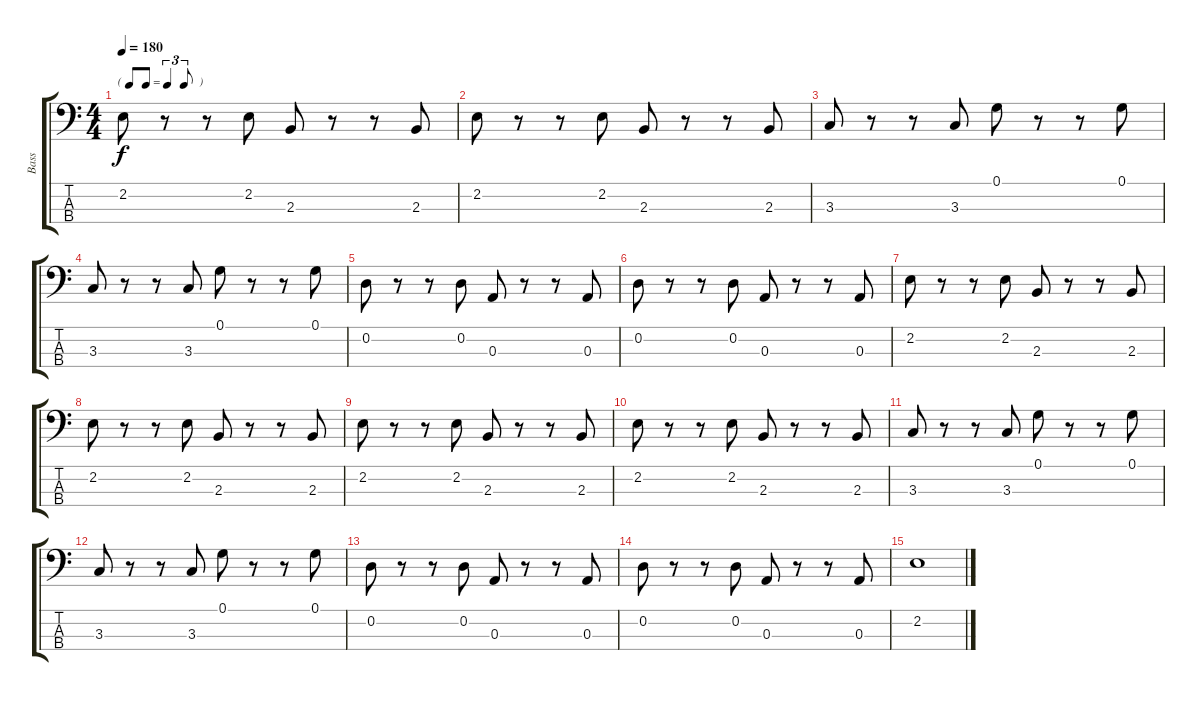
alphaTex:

\track ("Bass" "Bass") {instrument electricbasspick}
\staff {score tabs}
\tuning (G2 D2 A1 E1) {hide}
\ts (4 4)
\tf triplet8th
\tempo 180
\clef f4
\ks c
2.2.8{dy f} r.8 r.8 2.2.8 2.3.8 r.8 r.8 2.3.8 |
2.2.8 r.8 r.8 2.2.8 2.3.8 r.8 r.8 2.3.8 |
3.3.8 r.8 r.8 3.3.8 0.1.8 r.8 r.8 0.1.8 |
3.3.8 r.8 r.8 3.3.8 0.1.8 r.8 r.8 0.1.8 |
0.2.8 r.8 r.8 0.2.8 0.3.8 r.8 r.8 0.3.8 |
0.2.8 r.8 r.8 0.2.8 0.3.8 r.8 r.8 0.3.8 |
2.2.8 r.8 r.8 2.2.8 2.3.8 r.8 r.8 2.3.8 |
2.2.8 r.8 r.8 2.2.8 2.3.8 r.8 r.8 2.3.8 |
2.2.8 r.8 r.8 2.2.8 2.3.8 r.8 r.8 2.3.8 |
2.2.8 r.8 r.8 2.2.8 2.3.8 r.8 r.8 2.3.8 |
3.3.8 r.8 r.8 3.3.8 0.1.8 r.8 r.8 0.1.8 |
3.3.8 r.8 r.8 3.3.8 0.1.8 r.8 r.8 0.1.8 |
0.2.8 r.8 r.8 0.2.8 0.3.8 r.8 r.8 0.3.8 |
0.2.8 r.8 r.8 0.2.8 0.3.8 r.8 r.8 0.3.8 |
2.2.1
